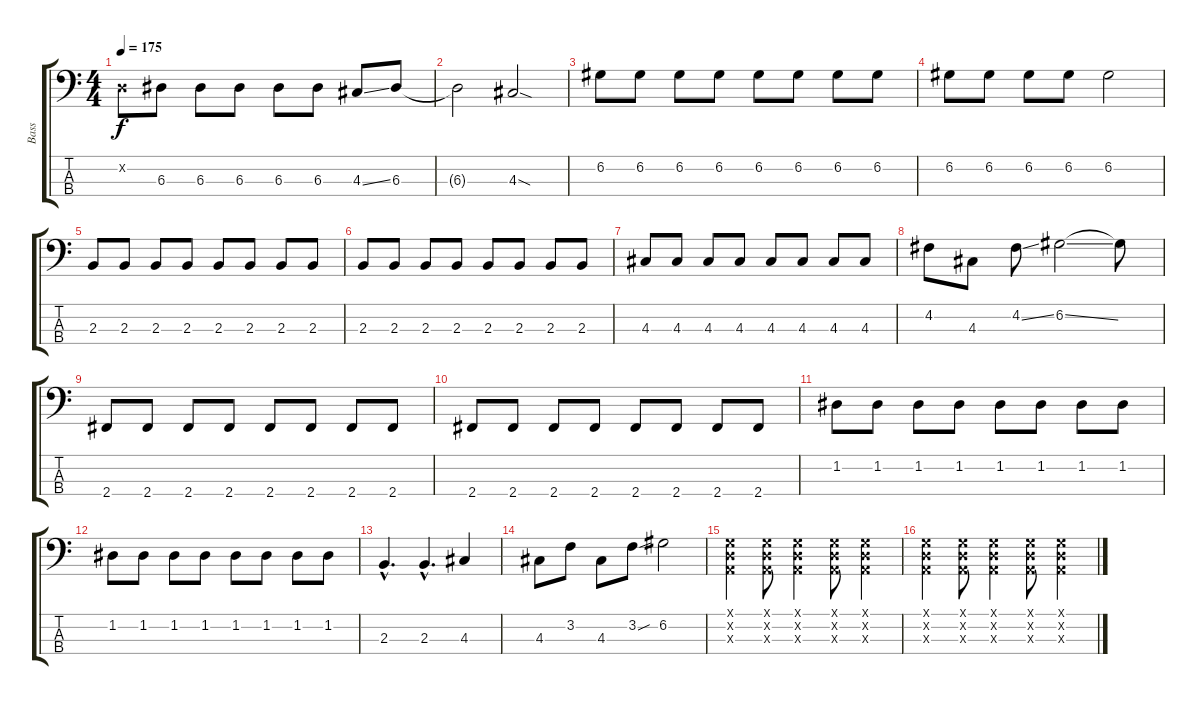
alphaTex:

\track ("Bass" "Bass") {instrument electricbasspick}
\staff {score tabs}
\tuning (G2 D2 A1 E1) {hide}
\ts (4 4)
\tempo 175
\clef f4
\ks c
0.2{x}.8{dy f} 6.3.8 6.3.8 6.3.8 6.3.8 6.3.8 4.3{ss}.8 6.3.8 |
6.3{t}.2 4.3{sod}.2 |
6.2.8 6.2.8 6.2.8 6.2.8 6.2.8 6.2.8 6.2.8 6.2.8 |
6.2.8 6.2.8 6.2.8 6.2.8 6.2.2 |
2.3.8 2.3.8 2.3.8 2.3.8 2.3.8 2.3.8 2.3.8 2.3.8 |
2.3.8 2.3.8 2.3.8 2.3.8 2.3.8 2.3.8 2.3.8 2.3.8 |
4.3.8 4.3.8 4.3.8 4.3.8 4.3.8 4.3.8 4.3.8 4.3.8 |
4.2.8 4.3.8 4.2{ss}.8 6.2{ss}.2 6.2{t}.8 |
2.4.8 2.4.8 2.4.8 2.4.8 2.4.8 2.4.8 2.4.8 2.4.8 |
2.4.8 2.4.8 2.4.8 2.4.8 2.4.8 2.4.8 2.4.8 2.4.8 |
1.2.8 1.2.8 1.2.8 1.2.8 1.2.8 1.2.8 1.2.8 1.2.8 |
1.2.8 1.2.8 1.2.8 1.2.8 1.2.8 1.2.8 1.2.8 1.2.8 |
2.3{hac}.4{d} 2.3{hac}.4{d} 4.3.4 |
4.3.8 3.2.8 4.3.8 3.2{sou}.8 6.2.2 |
(0.1{x} 0.2{x} 0.3{x}).4 (0.1{x} 0.2{x} 0.3{x}).8 (0.1{x} 0.2{x} 0.3{x}).4 (0.1{x} 0.2{x} 0.3{x}).8 (0.1{x} 0.2{x} 0.3{x}).4 |
(0.1{x} 0.2{x} 0.3{x}).4 (0.1{x} 0.2{x} 0.3{x}).8 (0.1{x} 0.2{x} 0.3{x}).4 (0.1{x} 0.2{x} 0.3{x}).8 (0.1{x} 0.2{x} 0.3{x}).4
